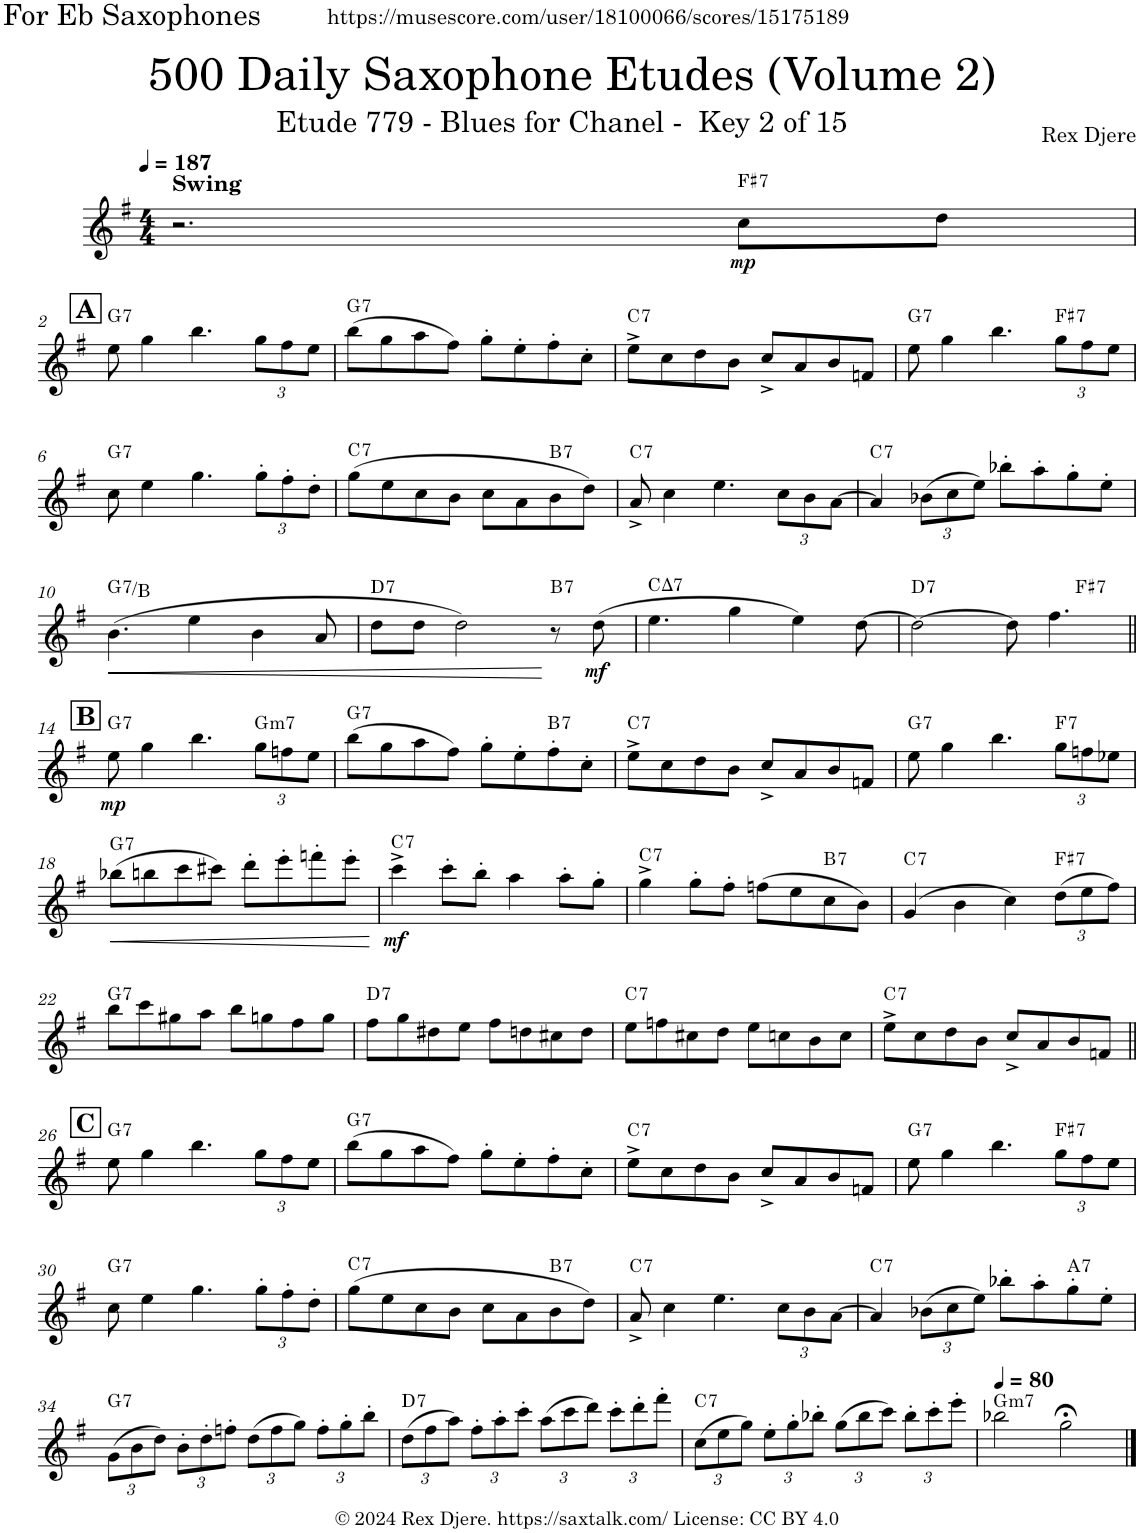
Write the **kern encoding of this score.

**kern	**dynam	**harte
*part1	*part1	*part1
*staff1	*staff1	*
*I"Alto Saxophone	*	*
*I'A. Sax.	*	*
*clefG2	*	*
*Trd5c9	*	*
*k[f#]	*	*
*M4/4	*	*
*MM187	*	*
=1	=1	=1
!LO:TX:a:B:t=Swing	!	!
2.r	.	.
!	!LO:DY:b	!LO:H:kt=7
8cc\L	mp	F#:7
8dd\J	.	.
!!LO:LB:g=z
!!LO:REH:place=s1:a:B:cj:fs=14:t=A
=2	=2	=2
!	!	!LO:H:kt=7
8ee\	.	G:7
4gg\	.	.
4.bb\	.	.
*Xbrackettup	*	*
12gg\L	.	.
12ff#\	.	.
12ee\J	.	.
=3	=3	=3
!	!	!LO:H:kt=7
(8bb\L	.	G:7
8gg\	.	.
8aa\	.	.
8ff#\J)	.	.
8gg'\L	.	.
8ee'\	.	.
8ff#'\	.	.
8cc'\J	.	.
=4	=4	=4
!	!	!LO:H:kt=7
8ee^\L	.	C:7
8cc\	.	.
8dd\	.	.
8b\J	.	.
8cc^/L	.	.
8a/	.	.
8b/	.	.
8fn/J	.	.
=5	=5	=5
!	!	!LO:H:kt=7
8ee\	.	G:7
4gg\	.	.
4.bb\	.	.
!	!	!LO:H:kt=7
12gg\L	.	F#:7
12ff#\	.	.
12ee\J	.	.
!!LO:LB:g=z
=6	=6	=6
!	!	!LO:H:kt=7
8cc\	.	G:7
4ee\	.	.
4.gg\	.	.
12gg'\L	.	.
12ff#'\	.	.
12dd'\J	.	.
=7	=7	=7
!	!	!LO:H:kt=7
(8gg\L	.	C:7
8ee\	.	.
8cc\	.	.
8b\J	.	.
8cc\L	.	.
8a\	.	.
!	!	!LO:H:kt=7
8b\	.	B:7
8dd\J)	.	.
=8	=8	=8
!	!	!LO:H:kt=7
8a^/	.	C:7
4cc\	.	.
4.ee\	.	.
12cc\L	.	.
12b\	.	.
[12a\J	.	.
=9	=9	=9
!	!	!LO:H:kt=7
4a/]	.	C:7
(12b-X\L	.	.
12cc\	.	.
12ee\J)	.	.
8bb-X'\L	.	.
8aa'\	.	.
8gg'\	.	.
8ee'\J	.	.
!!LO:LB:g=z
=10	=10	=10
!	!LO:HP:b	!LO:H:kt=7
(4.b\	<	G:7/3
4ee\	.	.
4b\	.	.
8a/	.	.
=11	=11	=11
!	!	!LO:H:kt=7
8dd\L	.	D:7
8dd\J	.	.
2dd\)	.	.
!	!	!LO:H:kt=7
8r	[	B:7
!	!LO:DY:b	!
(8dd\	mf	.
=12	=12	=12
!	!	!LO:H:kt=7
4.ee\	.	C:maj7
4gg\	.	.
4ee\)	.	.
[8dd\	.	.
=13	=13	=13
!	!	!LO:H:kt=7
*^	*	*
2dd\_	2.ryy	.	D:7
8dd\]	.	.	.
4.ff#\	.	.	.
!	!	!	!LO:H:kt=7
.	4ryy	.	F#:7
!!LO:LB:g=z	!!
!!LO:REH:place=s1:a:B:cj:fs=14:t=B	!!
=14||	=14||	=14||	=14||
!	!	!LO:DY:b	!LO:H:kt=7
*v	*v	*	*
8ee\	mp	G:7
4gg\	.	.
4.bb\	.	.
!	!	!LO:H:kt=m7
12gg\L	.	G:min7
12ffn\	.	.
12ee\J	.	.
=15	=15	=15
!	!	!LO:H:kt=7
(8bb\L	.	G:7
8gg\	.	.
8aa\	.	.
8ff#\J)	.	.
8gg'\L	.	.
8ee'\	.	.
!	!	!LO:H:kt=7
8ff#'\	.	B:7
8cc'\J	.	.
=16	=16	=16
!	!	!LO:H:kt=7
8ee^\L	.	C:7
8cc\	.	.
8dd\	.	.
8b\J	.	.
8cc^/L	.	.
8a/	.	.
8b/	.	.
8fn/J	.	.
=17	=17	=17
!	!	!LO:H:kt=7
8ee\	.	G:7
4gg\	.	.
4.bb\	.	.
!	!	!LO:H:kt=7
12gg\L	.	F:7
12ffn\	.	.
12ee-X\J	.	.
!!LO:LB:g=z
=18	=18	=18
!	!LO:HP:b	!LO:H:kt=7
(8bb-X\L	<	G:7
8bbn\	.	.
8ccc\	.	.
8ccc#X\J)	.	.
8ddd'\L	.	.
8eee'\	.	.
8fffn'\	.	.
8eee'\J	.	.
.	[	.
=19	=19	=19
!	!LO:DY:b	!LO:H:kt=7
4ccc^\	mf	C:7
8ccc'\L	.	.
8bb'\J	.	.
4aa\	.	.
8aa'\L	.	.
8gg'\J	.	.
=20	=20	=20
!	!	!LO:H:kt=7
4gg^\	.	C:7
8gg'\L	.	.
8ff#'\J	.	.
(8ffn\L	.	.
8ee\	.	.
!	!	!LO:H:kt=7
8cc\	.	B:7
8b\J)	.	.
=21	=21	=21
!	!	!LO:H:kt=7
(4g/	.	C:7
4b\	.	.
4cc\)	.	.
!	!	!LO:H:kt=7
(12dd\L	.	F#:7
12ee\	.	.
12ff#\J)	.	.
!!LO:LB:g=z
=22	=22	=22
!	!	!LO:H:kt=7
8bb\L	.	G:7
8ccc\	.	.
8gg#X\	.	.
8aa\J	.	.
8bb\L	.	.
8ggn\	.	.
8ff#\	.	.
8gg\J	.	.
=23	=23	=23
!	!	!LO:H:kt=7
8ff#\L	.	D:7
8gg\	.	.
8dd#X\	.	.
8ee\J	.	.
8ff#\L	.	.
8ddn\	.	.
8cc#X\	.	.
8dd\J	.	.
=24	=24	=24
!	!	!LO:H:kt=7
8ee\L	.	C:7
8ffn\	.	.
8cc#X\	.	.
8dd\J	.	.
8ee\L	.	.
8ccn\	.	.
8b\	.	.
8cc\J	.	.
=25	=25	=25
!	!	!LO:H:kt=7
8ee^\L	.	C:7
8cc\	.	.
8dd\	.	.
8b\J	.	.
8cc^/L	.	.
8a/	.	.
8b/	.	.
8fn/J	.	.
!!LO:LB:g=z
!!LO:REH:place=s1:a:B:cj:fs=14:t=C
=26||	=26||	=26||
!	!	!LO:H:kt=7
8ee\	.	G:7
4gg\	.	.
4.bb\	.	.
12gg\L	.	.
12ff#\	.	.
12ee\J	.	.
=27	=27	=27
!	!	!LO:H:kt=7
(8bb\L	.	G:7
8gg\	.	.
8aa\	.	.
8ff#\J)	.	.
8gg'\L	.	.
8ee'\	.	.
8ff#'\	.	.
8cc'\J	.	.
=28	=28	=28
!	!	!LO:H:kt=7
8ee^\L	.	C:7
8cc\	.	.
8dd\	.	.
8b\J	.	.
8cc^/L	.	.
8a/	.	.
8b/	.	.
8fn/J	.	.
=29	=29	=29
!	!	!LO:H:kt=7
8ee\	.	G:7
4gg\	.	.
4.bb\	.	.
!	!	!LO:H:kt=7
12gg\L	.	F#:7
12ff#\	.	.
12ee\J	.	.
!!LO:LB:g=z
=30	=30	=30
!	!	!LO:H:kt=7
8cc\	.	G:7
4ee\	.	.
4.gg\	.	.
12gg'\L	.	.
12ff#'\	.	.
12dd'\J	.	.
=31	=31	=31
!	!	!LO:H:kt=7
(8gg\L	.	C:7
8ee\	.	.
8cc\	.	.
8b\J	.	.
8cc\L	.	.
8a\	.	.
!	!	!LO:H:kt=7
8b\	.	B:7
8dd\J)	.	.
=32	=32	=32
!	!	!LO:H:kt=7
8a^/	.	C:7
4cc\	.	.
4.ee\	.	.
12cc\L	.	.
12b\	.	.
[12a\J	.	.
=33	=33	=33
!	!	!LO:H:kt=7
4a/]	.	C:7
(12b-X\L	.	.
12cc\	.	.
12ee\J)	.	.
8bb-X'\L	.	.
8aa'\	.	.
!	!	!LO:H:kt=7
8gg'\	.	A:7
8ee'\J	.	.
!!LO:LB:g=z
=34	=34	=34
!	!	!LO:H:kt=7
(12g\L	.	G:7
12b\	.	.
12dd\J)	.	.
12b'\L	.	.
12dd'\	.	.
12ffn'\J	.	.
(12dd\L	.	.
12ff\	.	.
12gg\J)	.	.
12ff'\L	.	.
12gg'\	.	.
12bb'\J	.	.
=35	=35	=35
!	!	!LO:H:kt=7
(12dd\L	.	D:7
12ff#\	.	.
12aa\J)	.	.
12ff#'\L	.	.
12aa'\	.	.
12ccc'\J	.	.
(12aa\L	.	.
12ccc\	.	.
12ddd\J)	.	.
12ccc'\L	.	.
12ddd'\	.	.
12fff#'\J	.	.
=36	=36	=36
!	!	!LO:H:kt=7
(12cc\L	.	C:7
12ee\	.	.
12gg\J)	.	.
12ee'\L	.	.
12gg'\	.	.
12bb-X'\J	.	.
(12gg\L	.	.
12bb-\	.	.
12ccc\J)	.	.
12bb-'\L	.	.
12ccc'\	.	.
12eee'\J	.	.
=37	=37	=37
*MM80	*	*
!	!	!LO:H:kt=m7
2bb-X\	.	G:min7
2gg;<\	.	.
==	==	==
*-	*-	*-
